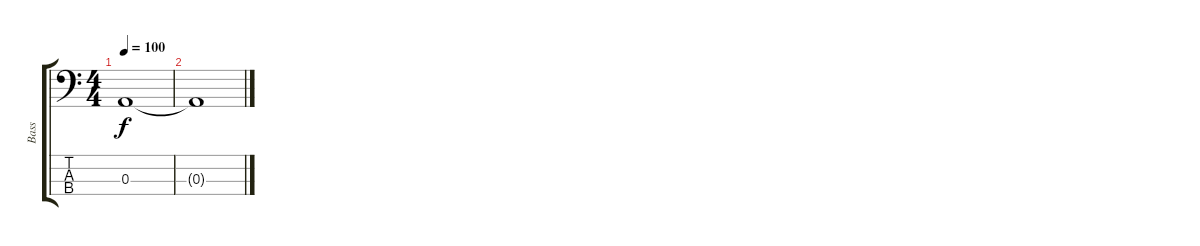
\track ("Bass" "Bass") {instrument electricbassfinger}
\staff {score tabs}
\tuning (G2 D2 A1 E1) {hide}
\ts (4 4)
\tempo 100
\clef f4
\ks c
0.3.1{dy f volume 0} |
0.3{t}.1
